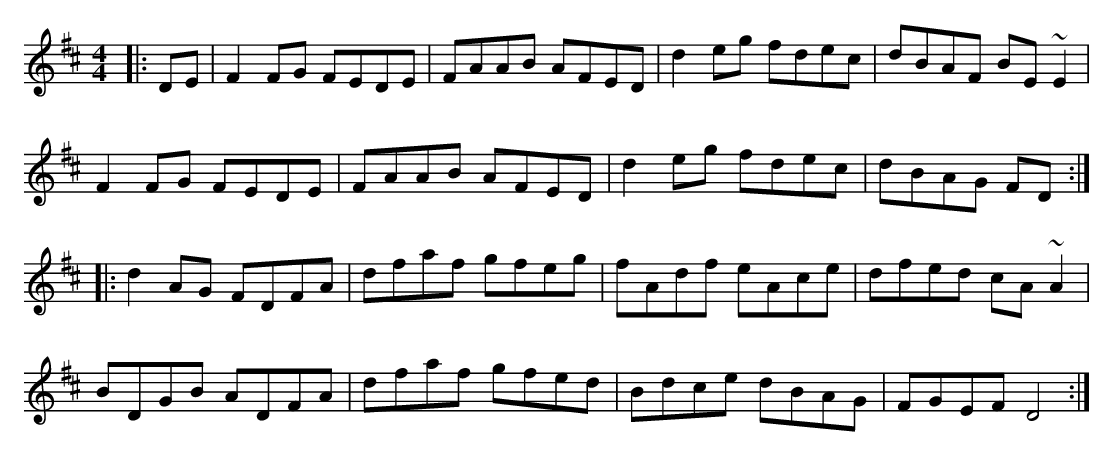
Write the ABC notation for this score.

X:1
M:4/4
K:D
|:DE|F2FG FEDE|FAAB AFED|d2eg fdec|dBAF BE~E2|
F2FG FEDE|FAAB AFED|d2eg fdec|dBAG FD:|
|:d2AG FDFA|dfaf gfeg|fAdf eAce|dfed cA ~A2|
BDGB ADFA|dfaf gfed|Bdce dBAG|FGEF D4:|
